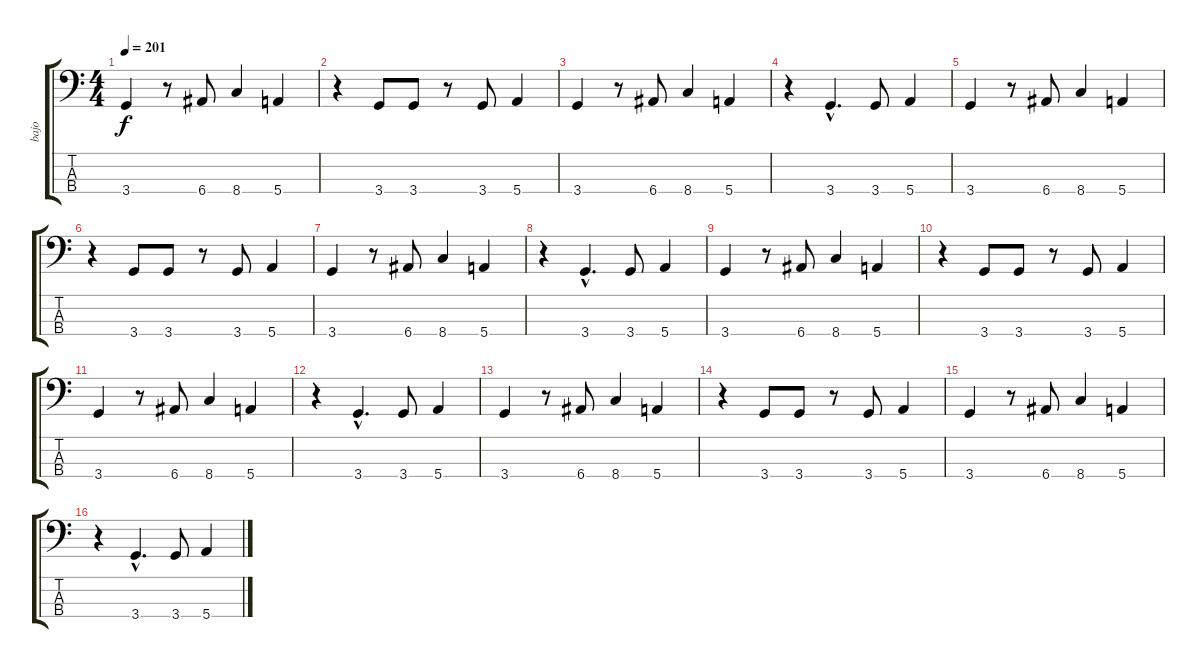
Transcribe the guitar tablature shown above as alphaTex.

\track ("bajo" "bajo") {instrument electricbassfinger}
\staff {score tabs}
\tuning (G2 D2 A1 E1) {hide}
\ts (4 4)
\tempo 201
\clef f4
\ks c
3.4.4{dy f} r.8 6.4.8 8.4.4 5.4.4 |
r.4 3.4.8 3.4.8 r.8 3.4.8 5.4.4 |
3.4.4 r.8 6.4.8 8.4.4 5.4.4 |
r.4 3.4{hac}.4{d} 3.4.8 5.4.4 |
3.4.4 r.8 6.4.8 8.4.4 5.4.4 |
r.4 3.4.8 3.4.8 r.8 3.4.8 5.4.4 |
3.4.4 r.8 6.4.8 8.4.4 5.4.4 |
r.4 3.4{hac}.4{d} 3.4.8 5.4.4 |
3.4.4 r.8 6.4.8 8.4.4 5.4.4 |
r.4 3.4.8 3.4.8 r.8 3.4.8 5.4.4 |
3.4.4 r.8 6.4.8 8.4.4 5.4.4 |
r.4 3.4{hac}.4{d} 3.4.8 5.4.4 |
3.4.4 r.8 6.4.8 8.4.4 5.4.4 |
r.4 3.4.8 3.4.8 r.8 3.4.8 5.4.4 |
3.4.4 r.8 6.4.8 8.4.4 5.4.4 |
r.4 3.4{hac}.4{d} 3.4.8 5.4.4
